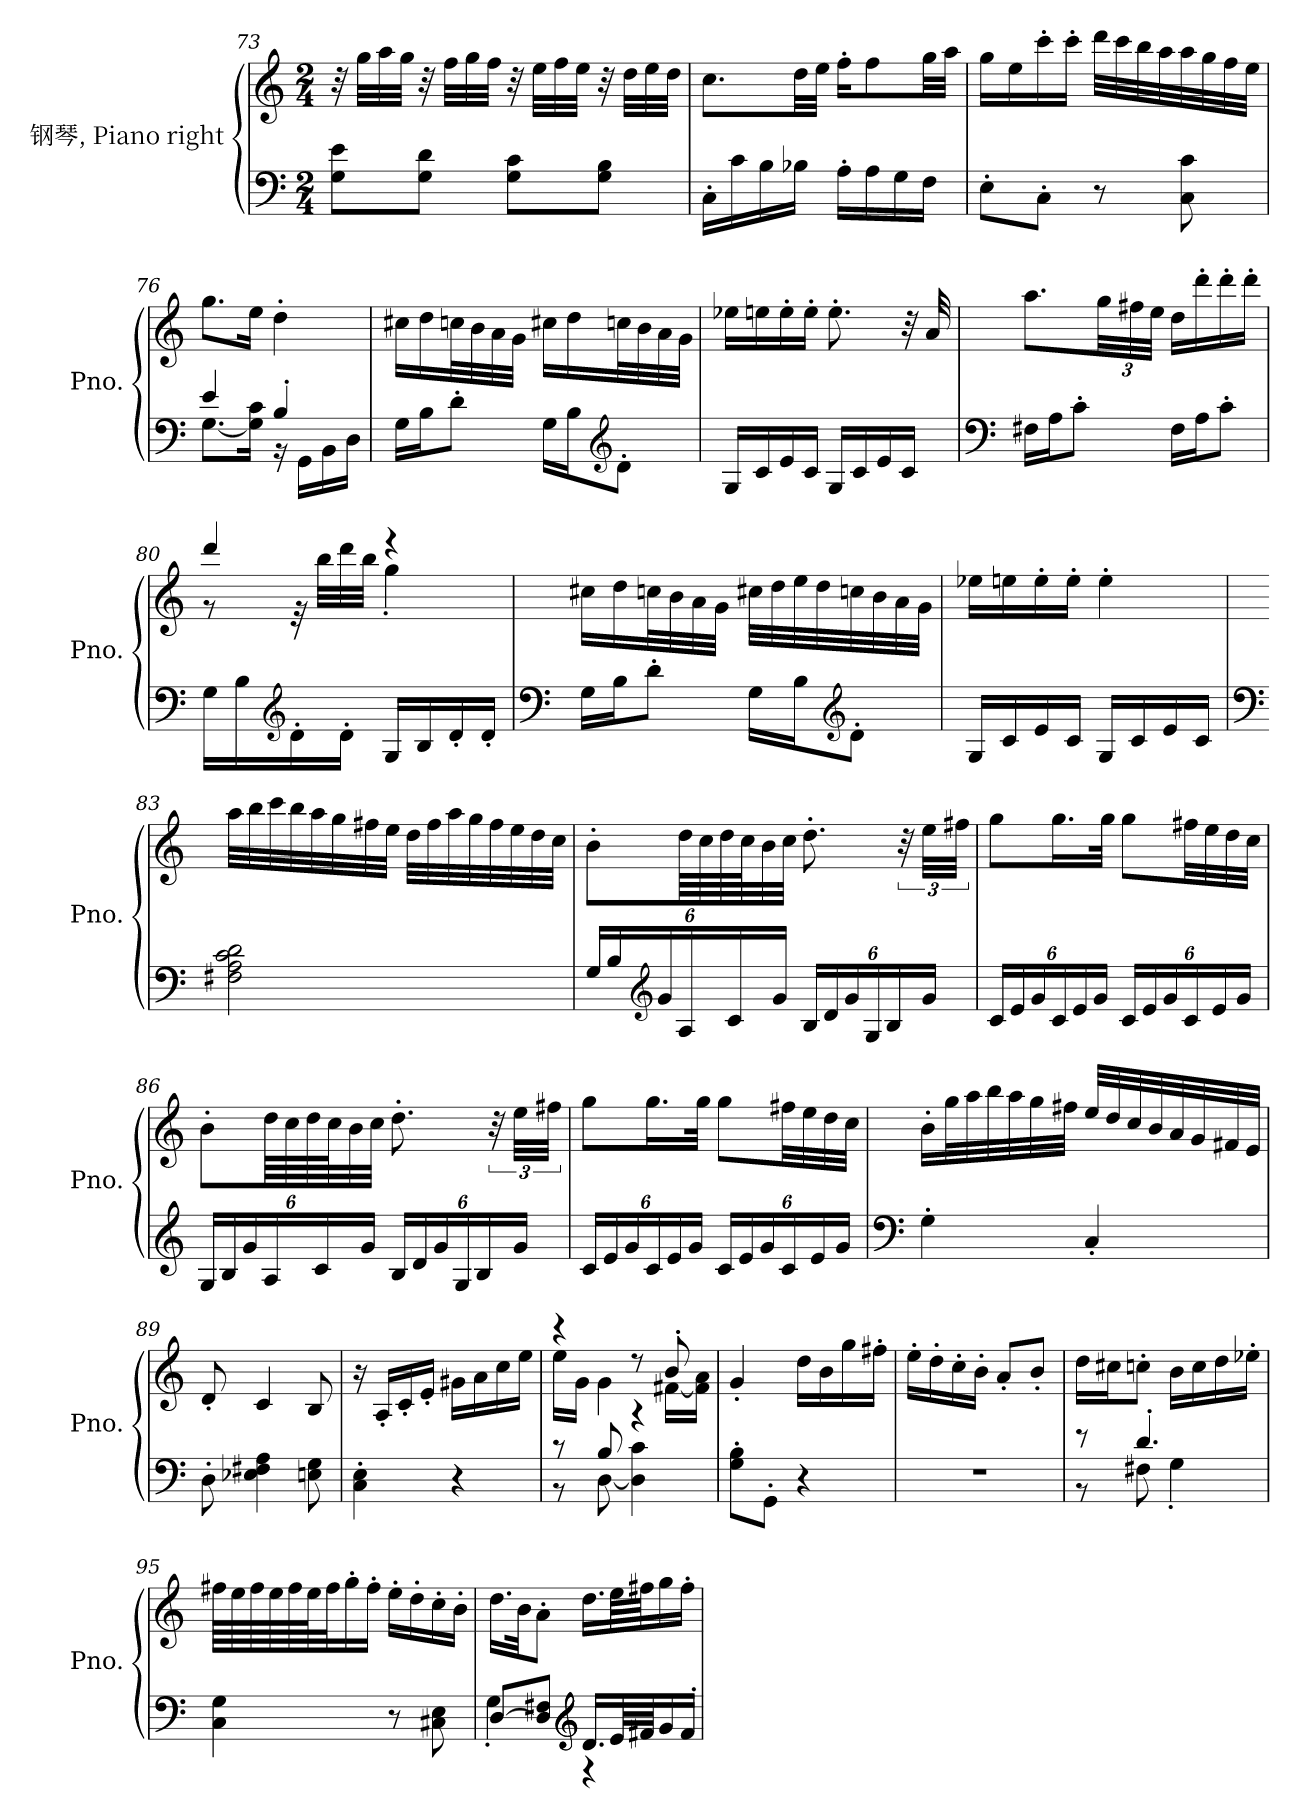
**kern	**kern
*part1	*part1
*staff2	*staff1
*I"钢琴, Piano right	*
*I'Pno.	*
*clefF4	*clefG2
*k[]	*k[]
*M2/4	*M2/4
=73	=73
8G\ 8e\L	32r
.	32gg\LLL
.	32aa\
.	32gg\JJJ
8G\ 8d\J	32r
.	32ff\LLL
.	32gg\
.	32ff\JJJ
8G\ 8c\L	32r
.	32ee\LLL
.	32ff\
.	32ee\JJJ
8G\ 8B\J	32r
.	32dd\LLL
.	32ee\
.	32dd\JJJ
!!LO:PB:g=z
=74	=74
*	*MM61
16C'\LL	8.cc\L
16c\	.
16B\	.
16B-X\JJ	32dd\LL
.	32ee\JJJ
*	*MM65
16A'\LL	16ff'\KL
*	*MM69
16A\	8ff\
16G\	.
16F\JJ	32gg\LL
.	32aa\JJJ
=75	=75
8E'\L	16gg\LL
.	16ee\
*	*MM67
8C'\J	16ccc'\
.	16ccc'\JJ
*	*MM69
8r	32ddd\LLL
.	32ccc\
.	32bb\
.	32aa\
8C\ 8c\	32aa\
.	32gg\
*	*MM66
.	32ff\
.	32ee\JJJ
=76	=76
*	*MM68
*^	*
4e/	[8.G\L	8.gg\L
.	16G\] 16c\Jk	16ee\Jk
*	*	*MM65
4B'/	16r	4dd'\
.	16GG\LL	.
.	16BB\	.
.	16D\JJ	.
*v	*v	*
!!LO:LB:g=z
=77	=77
*	*MM67
16G\LL	16cc#X\LL
16B\J	16dd\
*	*MM69
8d'\J	32ccn\L
.	32b\
.	32a\
.	32g\JJJ
*	*MM67
16G\LL	16cc#X\LL
16B\J	16dd\
*clefG2	*
*	*MM69
8d'\J	32ccn\L
.	32b\
.	32a\
.	32g\JJJ
=78	=78
*	*MM66
16G/LL	16ee-X\LL
16c/	16een\
16e/	16ee'\
16c/JJ	16ee'\JJ
*	*MM67
16G/LL	8.ee'\
16c/	.
16e/	.
16c/JJ	32r
.	32a/
=79	=79
*clefF4	*
*	*MM69
16F#X\LL	8.aa\L
16A\J	.
8c'\J	.
*	*Xbrackettup
.	48gg\LL
.	48ff#X\
.	48ee\JJJ
*	*MM63
16F#\LL	16dd\LL
*	*MM66
16A\J	16ddd'\
8c'\J	16ddd'\
.	16ddd'\JJ
!!LO:LB:g=z
=80	=80
*	*^
16G\LL	4ddd/	8r
16B\	.	.
*clefG2	*	*
16d'\	.	32r
.	.	32bb\LLL
16d'\JJ	.	32ddd\
.	.	32bb\JJJ
16G/LL	4r	4gg'\
16B/	.	.
16d'/	.	.
16d'/JJ	.	.
*	*v	*v
=81	=81
*clefF4	*
16G\LL	16cc#X\LL
16B\J	16dd\
*	*MM69
8d'\J	32ccn\L
.	32b\
.	32a\
.	32g\JJJ
*	*MM68
16G\LL	32cc#X\LLL
.	32dd\
16B\J	32ee\
.	32dd\
*clefG2	*
*	*MM69
8d'\J	32ccn\
.	32b\
.	32a\
.	32g\JJJ
=82	=82
*	*MM66
16G/LL	16ee-X\LL
16c/	16een\
16e/	16ee'\
16c/JJ	16ee'\JJ
16G/LL	4ee'\
16c/	.
16e/	.
16c/JJ	.
!!LO:LB:g=z
=83	=83
*clefF4	*
2F#X\ 2A\ 2c\ 2d\	32aa\LLL
.	32bb\
.	32ccc\
.	32bb\
.	32aa\
.	32gg\
.	32ff#X\
.	32ee\JJJ
.	32dd\LLL
.	32ff#\
.	32aa\
.	32gg\
.	32ff#\
.	32ee\
.	32dd\
.	32cc\JJJ
=84	=84
*Xbrackettup	*
*	*MM66
24G/LL	8b'\L
24B/	.
*clefG2	*
24g/	.
24A/	64dd\LLL
.	64cc\
.	64dd\
24c/	.
.	64cc\J
.	32b\
24g/JJ	.
.	32cc\JJJ
*	*MM69
24B/LL	8.dd'\
24d/	.
24g/	.
24G/	.
24B/	.
*	*brackettup
.	48r
*	*MM61
24g/JJ	48ee\LLL
*	*MM69
.	48ff#X\JJJ
!!LO:LB:g=z
=85	=85
24c/LL	8gg\L
24e/	.
24g/	.
24c/	16.gg\L
24e/	.
24g/JJ	.
.	32gg\JJk
24c/LL	8gg\L
24e/	.
24g/	.
*	*MM71
24c/	32ff#X\LL
.	32ee\
24e/	.
.	32dd\
24g/JJ	.
.	32cc\JJJ
=86	=86
*	*MM68
24G/LL	8b'\L
24B/	.
24g/	.
24A/	64dd\LLL
.	64cc\
.	64dd\
24c/	.
.	64cc\J
.	32b\
24g/JJ	.
.	32cc\JJJ
*	*MM69
24B/LL	8.dd'\
24d/	.
24g/	.
24G/	.
24B/	.
.	48r
*	*MM63
24g/JJ	48ee\LLL
.	48ff#X\JJJ
=87	=87
*	*MM69
24c/LL	8gg\L
24e/	.
24g/	.
24c/	16.gg\L
24e/	.
24g/JJ	.
.	32gg\JJk
24c/LL	8gg\L
24e/	.
24g/	.
*	*MM71
24c/	32ff#X\LL
.	32ee\
24e/	.
*	*MM66
.	32dd\
24g/JJ	.
.	32cc\JJJ
!!LO:LB:g=z
=88	=88
*clefF4	*
*	*MM64
4G'\	16b'\LL
*	*MM69
.	32gg\L
.	32aa\
.	32bb\
.	32aa\
.	32gg\
.	32ff#X\JJJ
4C'/	32ee/LLL
.	32dd/
.	32cc/
.	32b/
.	32a/
.	32g/
.	32f#X/
.	32e/JJJ
=89	=89
*	*MM61
8D'\	8d'/
*	*MM65
4E-X\ 4F#X\ 4A\	4c/
8En\ 8G\	8B/
=90	=90
4C\' 4E\'	16r
*	*MM69
.	16A'/LL
.	16c'/
.	16e'/JJ
4r	16g#X\LL
.	16a\
.	16cc\
.	16ee\JJ
=91	=91
*	*MM64
*^	*^
8r	8r	4r	16ee\LL
.	.	.	16g\JJ
8B/	[8D\	.	4g\
*	*	*MM68	*
4r	4D\] 4c\	8r	.
*	*	*MM67	*
.	.	8b'/	[16f#X\LL
.	.	.	16f#\] 16a\JJ
*v	*v	*	*
*	*v	*v
!!LO:PB:g=z
=92	=92
*	*MM64
8G\' 8B\'L	4g'/
8GG'\J	.
*	*MM69
4r	16dd\LL
.	16b\
.	16gg\
*	*MM68
.	16ff#X'\JJ
=93	=93
2r	16ee'\LL
.	16dd'\
.	16cc'\
.	16b'\JJ
.	8a'/L
.	8b'/J
=94	=94
*	*MM67
*^	*
8r	8r	16dd\LL
.	.	16cc#X\J
4.d'/	8F#X\	8ccn'\J
*	*	*MM69
.	4G'\	16b\LL
.	.	16cc\
.	.	16dd\
.	.	16ee-X'\JJ
*v	*v	*
=95	=95
*	*MM68
4C\ 4G\	64ff#X\LLLL
.	64ee\
.	64ff#\
.	64ee\
.	64ff#\
.	64ee\J
*	*MM69
.	32ff#\J
.	16gg'\
.	16ff#'\JJ
8r	16ee'\LL
.	16dd'\
*	*MM66
8C#X\ 8E\	16cc'\
*	*MM64
.	16b'\JJ
!!LO:LB:g=z
=96	=96
*	*MM67
*^	*
[8D/L	4G'\	16.dd\LL
.	.	32b\JK
8D/] 8F#X/J	.	8a'\J
*clefG2	*	*
*	*	*MM69
16.d/LL	4r	16.dd\LL
64e/LL	.	64ee\LL
64f#X/JJ	.	64ff#X\JJ
16g/	.	16gg\
16f#'/JJ	.	16ff#'\JJ
*v	*v	*
=	=
*-	*-
